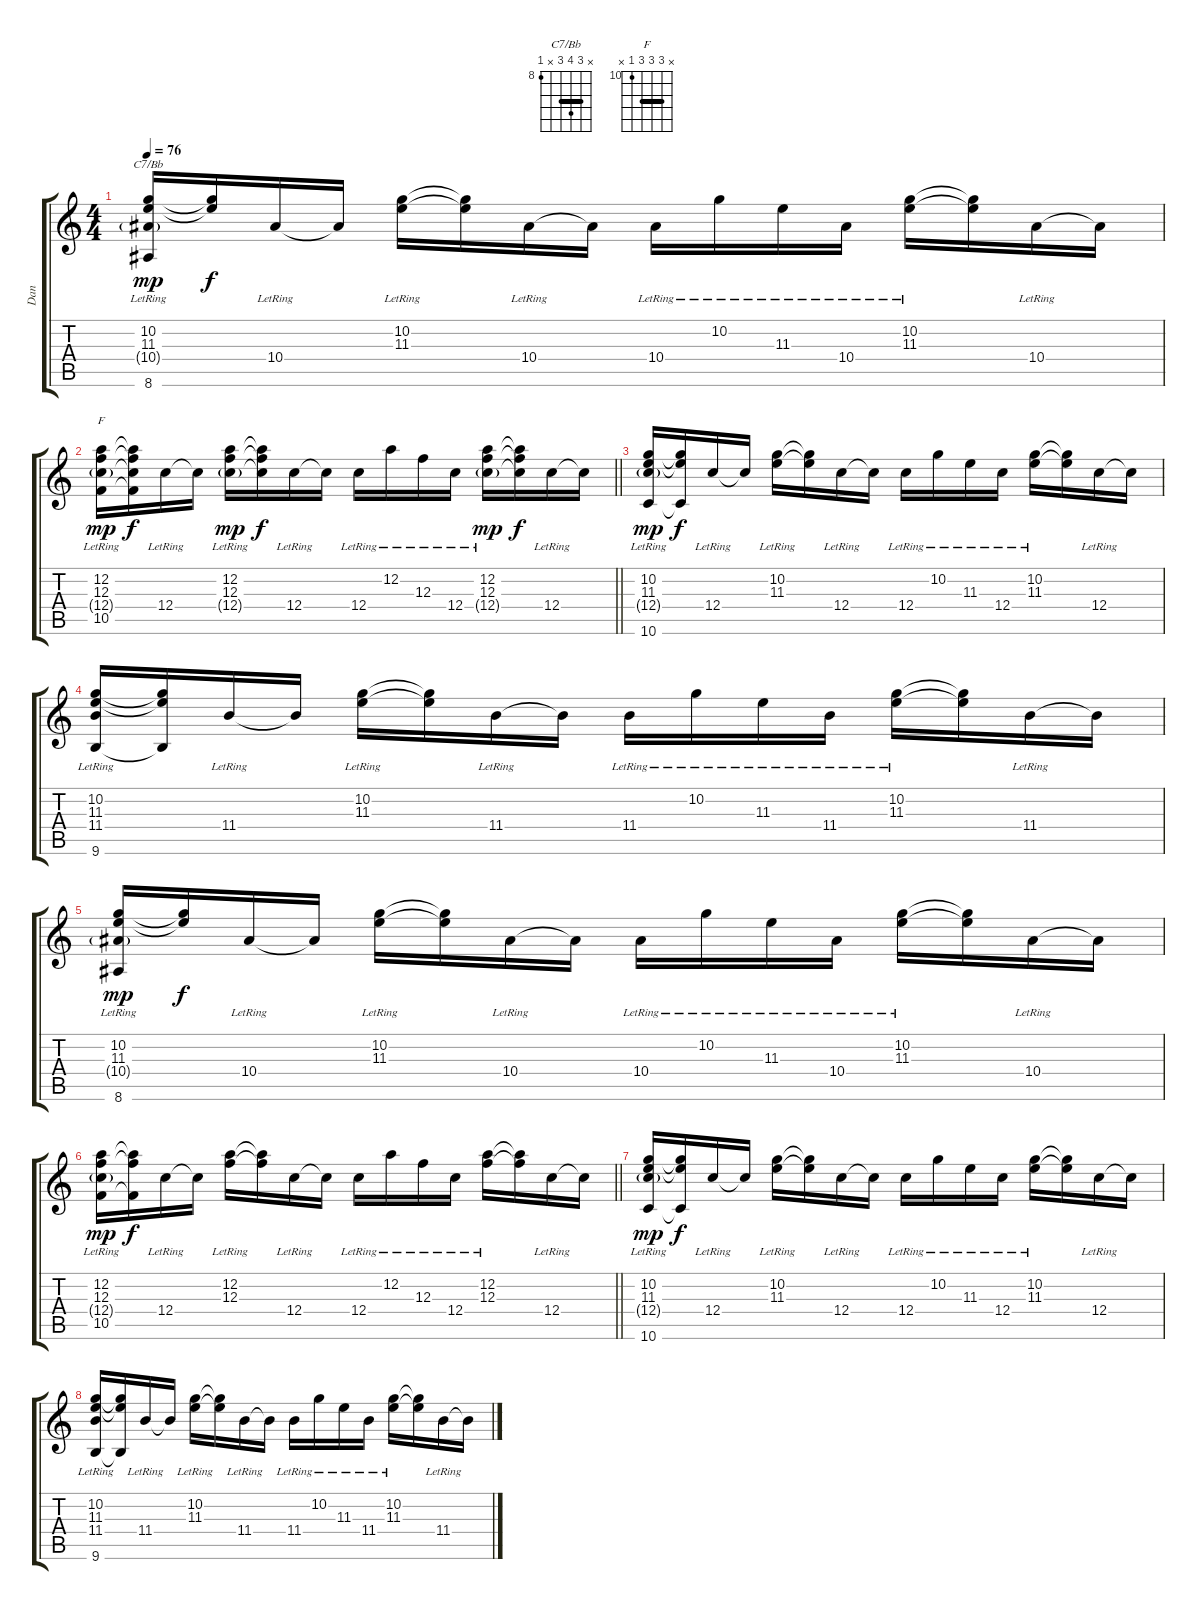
\track ("Dan" "Dan") {instrument acousticguitarsteel}
\staff {score tabs}
\tuning (D4 A3 F3 C3 G2 D2) {hide}
\chord ("C7/Bb" x 10 11 10 x 8) {firstfret 8 barre 10}
\chord ("F" x 12 12 12 10 x) {firstfret 10 barre 12}
\ts (4 4)
\tempo 76
\clef g2
\ks c
(10.2{lr} 11.3{lr} 10.4{g lr} 8.6).16{ch "C7/Bb" dy mp} (10.2{t} 11.3{t}).16{dy f} 10.4{lr}.16 10.4{t}.16 (10.2{lr} 11.3{lr}).16 (10.2{t} 11.3{t}).16 10.4{lr}.16 10.4{t}.16 10.4{lr}.16 10.2{lr}.16 11.3{lr}.16 10.4{lr}.16 (10.2 11.3{lr}).16 (10.2{t} 11.3{t}).16 10.4{lr}.16 10.4{t}.16 |
\barLineRight lightlight
(12.2 12.3{lr} 12.4{g} 10.5).16{ch "F" dy mp} (12.2{t} 12.3{t} 12.4{t} 10.5{t}).16{dy f} 12.4{lr}.16 12.4{t}.16 (12.2 12.3{lr} 12.4{g}).16{dy mp} (12.2{t} 12.3{t} 12.4{t}).16{dy f} 12.4{lr}.16 12.4{t}.16 12.4{lr}.16 12.2{lr}.16 12.3{lr}.16 12.4{lr}.16 (12.2 12.3{lr} 12.4{g}).16{dy mp} (12.2{t} 12.3{t} 12.4{t}).16{dy f} 12.4{lr}.16 12.4{t}.16 |
(10.2{lr} 11.3{lr} 12.4{g} 10.6{lr}).16{dy mp} (10.2{t} 11.3{t} 10.6{t}).16{dy f} 12.4{lr}.16 12.4{t}.16 (10.2{lr} 11.3{lr}).16 (10.2{t} 11.3{t}).16 12.4{lr}.16 12.4{t}.16 12.4{lr}.16 10.2{lr}.16 11.3{lr}.16 12.4{lr}.16 (10.2 11.3{lr}).16 (10.2{t} 11.3{t}).16 12.4{lr}.16 12.4{t}.16 |
(10.2{lr} 11.3{lr} 11.4{lr} 9.6{lr}).16 (10.2{t} 11.3{t} 9.6{t}).16 11.4{lr}.16 11.4{t}.16 (10.2{lr} 11.3{lr}).16 (10.2{t} 11.3{t}).16 11.4{lr}.16 11.4{t}.16 11.4{lr}.16 10.2{lr}.16 11.3{lr}.16 11.4{lr}.16 (10.2 11.3{lr}).16 (10.2{t} 11.3{t}).16 11.4{lr}.16 11.4{t}.16 |
(10.2{lr} 11.3{lr} 10.4{g lr} 8.6).16{dy mp} (10.2{t} 11.3{t}).16{dy f} 10.4{lr}.16 10.4{t}.16 (10.2{lr} 11.3{lr}).16 (10.2{t} 11.3{t}).16 10.4{lr}.16 10.4{t}.16 10.4{lr}.16 10.2{lr}.16 11.3{lr}.16 10.4{lr}.16 (10.2 11.3{lr}).16 (10.2{t} 11.3{t}).16 10.4{lr}.16 10.4{t}.16 |
\barLineRight lightlight
(12.2{lr} 12.3{lr} 12.4{g lr} 10.5).16{dy mp} (12.2{t} 12.3{t} 10.5{t}).16{dy f} 12.4{lr}.16 12.4{t}.16 (12.2{lr} 12.3{lr}).16 (12.2{t} 12.3{t}).16 12.4{lr}.16 12.4{t}.16 12.4{lr}.16 12.2{lr}.16 12.3{lr}.16 12.4{lr}.16 (12.2 12.3{lr}).16 (12.2{t} 12.3{t}).16 12.4{lr}.16 12.4{t}.16 |
(10.2{lr} 11.3{lr} 12.4{g} 10.6{lr}).16{dy mp} (10.2{t} 11.3{t} 10.6{t}).16{dy f} 12.4{lr}.16 12.4{t}.16 (10.2{lr} 11.3{lr}).16 (10.2{t} 11.3{t}).16 12.4{lr}.16 12.4{t}.16 12.4{lr}.16 10.2{lr}.16 11.3{lr}.16 12.4{lr}.16 (10.2 11.3{lr}).16 (10.2{t} 11.3{t}).16 12.4{lr}.16 12.4{t}.16 |
(10.2{lr} 11.3{lr} 11.4{lr} 9.6{lr}).16 (10.2{t} 11.3{t} 9.6{t}).16 11.4{lr}.16 11.4{t}.16 (10.2{lr} 11.3{lr}).16 (10.2{t} 11.3{t}).16 11.4{lr}.16 11.4{t}.16 11.4{lr}.16 10.2{lr}.16 11.3{lr}.16 11.4{lr}.16 (10.2 11.3{lr}).16 (10.2{t} 11.3{t}).16 11.4{lr}.16 11.4{t}.16
